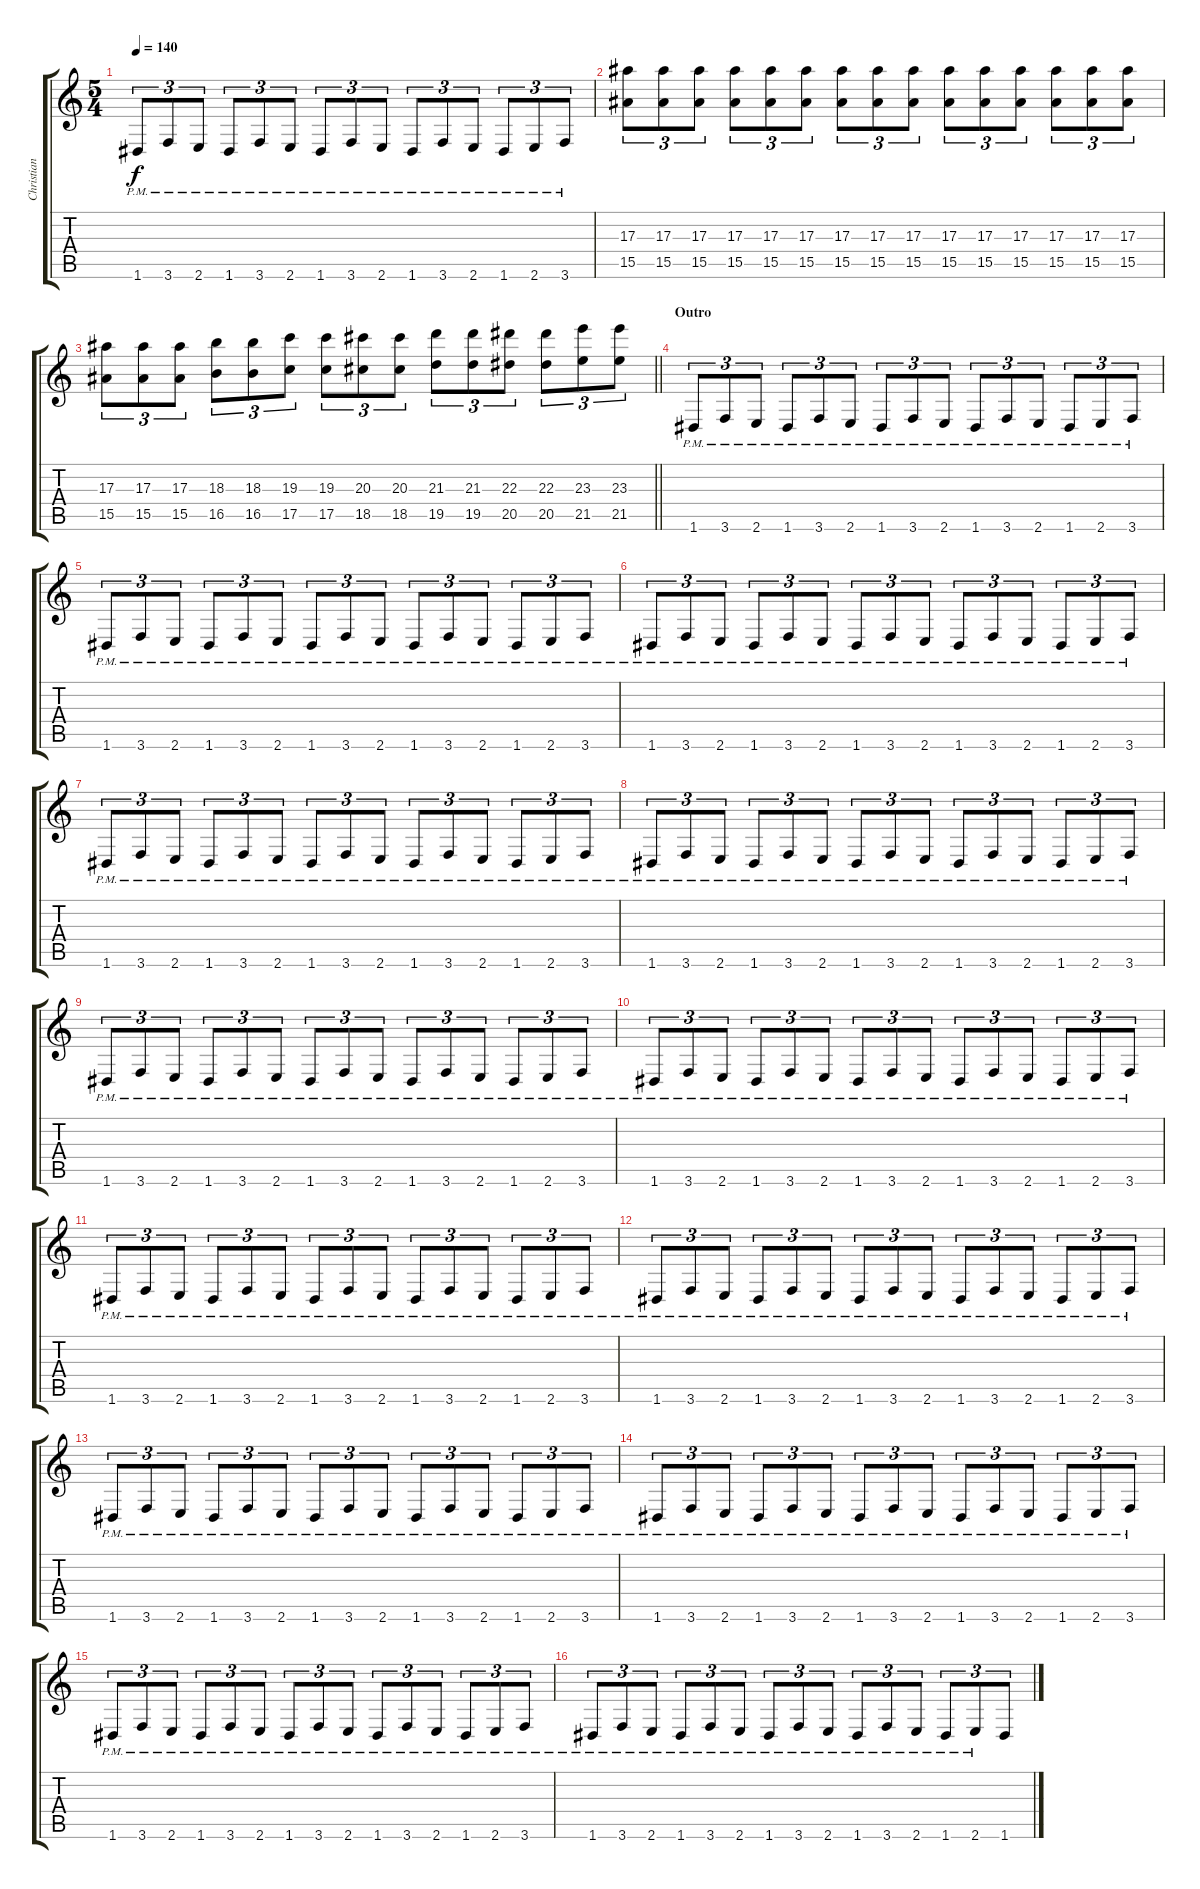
\track ("Christian Andreu" "Christian ") {instrument distortionguitar}
\staff {score tabs}
\tuning (D4 A3 F3 C3 G2 D2) {hide}
\ts (5 4)
\tempo 140
\clef g2
\ks c
1.6{pm}.8{tu (3 2) dy f} 3.6{pm}.8{tu (3 2)} 2.6{pm}.8{tu (3 2)} 1.6{pm}.8{tu (3 2)} 3.6{pm}.8{tu (3 2)} 2.6{pm}.8{tu (3 2)} 1.6{pm}.8{tu (3 2)} 3.6{pm}.8{tu (3 2)} 2.6{pm}.8{tu (3 2)} 1.6{pm}.8{tu (3 2)} 3.6{pm}.8{tu (3 2)} 2.6{pm}.8{tu (3 2)} 1.6{pm}.8{tu (3 2)} 2.6{pm}.8{tu (3 2)} 3.6{pm}.8{tu (3 2)} |
(17.3 15.5).8{tu (3 2)} (17.3 15.5).8{tu (3 2)} (17.3 15.5).8{tu (3 2)} (17.3 15.5).8{tu (3 2)} (17.3 15.5).8{tu (3 2)} (17.3 15.5).8{tu (3 2)} (17.3 15.5).8{tu (3 2)} (17.3 15.5).8{tu (3 2)} (17.3 15.5).8{tu (3 2)} (17.3 15.5).8{tu (3 2)} (17.3 15.5).8{tu (3 2)} (17.3 15.5).8{tu (3 2)} (17.3 15.5).8{tu (3 2)} (17.3 15.5).8{tu (3 2)} (17.3 15.5).8{tu (3 2)} |
\barLineRight lightlight
(17.3 15.5).8{tu (3 2)} (17.3 15.5).8{tu (3 2)} (17.3 15.5).8{tu (3 2)} (18.3 16.5).8{tu (3 2)} (18.3 16.5).8{tu (3 2)} (19.3 17.5).8{tu (3 2)} (19.3 17.5).8{tu (3 2)} (20.3 18.5).8{tu (3 2)} (20.3 18.5).8{tu (3 2)} (21.3 19.5).8{tu (3 2)} (21.3 19.5).8{tu (3 2)} (22.3 20.5).8{tu (3 2)} (22.3 20.5).8{tu (3 2)} (23.3 21.5).8{tu (3 2)} (23.3 21.5).8{tu (3 2)} |
\section ("" "Outro")
1.6{pm}.8{tu (3 2)} 3.6{pm}.8{tu (3 2)} 2.6{pm}.8{tu (3 2)} 1.6{pm}.8{tu (3 2)} 3.6{pm}.8{tu (3 2)} 2.6{pm}.8{tu (3 2)} 1.6{pm}.8{tu (3 2)} 3.6{pm}.8{tu (3 2)} 2.6{pm}.8{tu (3 2)} 1.6{pm}.8{tu (3 2)} 3.6{pm}.8{tu (3 2)} 2.6{pm}.8{tu (3 2)} 1.6{pm}.8{tu (3 2)} 2.6{pm}.8{tu (3 2)} 3.6{pm}.8{tu (3 2)} |
1.6{pm}.8{tu (3 2)} 3.6{pm}.8{tu (3 2)} 2.6{pm}.8{tu (3 2)} 1.6{pm}.8{tu (3 2)} 3.6{pm}.8{tu (3 2)} 2.6{pm}.8{tu (3 2)} 1.6{pm}.8{tu (3 2)} 3.6{pm}.8{tu (3 2)} 2.6{pm}.8{tu (3 2)} 1.6{pm}.8{tu (3 2)} 3.6{pm}.8{tu (3 2)} 2.6{pm}.8{tu (3 2)} 1.6{pm}.8{tu (3 2)} 2.6{pm}.8{tu (3 2)} 3.6{pm}.8{tu (3 2)} |
1.6{pm}.8{tu (3 2)} 3.6{pm}.8{tu (3 2)} 2.6{pm}.8{tu (3 2)} 1.6{pm}.8{tu (3 2)} 3.6{pm}.8{tu (3 2)} 2.6{pm}.8{tu (3 2)} 1.6{pm}.8{tu (3 2)} 3.6{pm}.8{tu (3 2)} 2.6{pm}.8{tu (3 2)} 1.6{pm}.8{tu (3 2)} 3.6{pm}.8{tu (3 2)} 2.6{pm}.8{tu (3 2)} 1.6{pm}.8{tu (3 2)} 2.6{pm}.8{tu (3 2)} 3.6{pm}.8{tu (3 2)} |
1.6{pm}.8{tu (3 2)} 3.6{pm}.8{tu (3 2)} 2.6{pm}.8{tu (3 2)} 1.6{pm}.8{tu (3 2)} 3.6{pm}.8{tu (3 2)} 2.6{pm}.8{tu (3 2)} 1.6{pm}.8{tu (3 2)} 3.6{pm}.8{tu (3 2)} 2.6{pm}.8{tu (3 2)} 1.6{pm}.8{tu (3 2)} 3.6{pm}.8{tu (3 2)} 2.6{pm}.8{tu (3 2)} 1.6{pm}.8{tu (3 2)} 2.6{pm}.8{tu (3 2)} 3.6{pm}.8{tu (3 2)} |
1.6{pm}.8{tu (3 2) volume 13} 3.6{pm}.8{tu (3 2)} 2.6{pm}.8{tu (3 2)} 1.6{pm}.8{tu (3 2)} 3.6{pm}.8{tu (3 2)} 2.6{pm}.8{tu (3 2)} 1.6{pm}.8{tu (3 2)} 3.6{pm}.8{tu (3 2)} 2.6{pm}.8{tu (3 2)} 1.6{pm}.8{tu (3 2)} 3.6{pm}.8{tu (3 2)} 2.6{pm}.8{tu (3 2)} 1.6{pm}.8{tu (3 2)} 2.6{pm}.8{tu (3 2)} 3.6{pm}.8{tu (3 2)} |
1.6{pm}.8{tu (3 2)} 3.6{pm}.8{tu (3 2)} 2.6{pm}.8{tu (3 2)} 1.6{pm}.8{tu (3 2)} 3.6{pm}.8{tu (3 2)} 2.6{pm}.8{tu (3 2)} 1.6{pm}.8{tu (3 2)} 3.6{pm}.8{tu (3 2)} 2.6{pm}.8{tu (3 2)} 1.6{pm}.8{tu (3 2)} 3.6{pm}.8{tu (3 2)} 2.6{pm}.8{tu (3 2)} 1.6{pm}.8{tu (3 2)} 2.6{pm}.8{tu (3 2)} 3.6{pm}.8{tu (3 2)} |
1.6{pm}.8{tu (3 2)} 3.6{pm}.8{tu (3 2)} 2.6{pm}.8{tu (3 2)} 1.6{pm}.8{tu (3 2)} 3.6{pm}.8{tu (3 2)} 2.6{pm}.8{tu (3 2)} 1.6{pm}.8{tu (3 2)} 3.6{pm}.8{tu (3 2)} 2.6{pm}.8{tu (3 2)} 1.6{pm}.8{tu (3 2)} 3.6{pm}.8{tu (3 2)} 2.6{pm}.8{tu (3 2) volume 8} 1.6{pm}.8{tu (3 2)} 2.6{pm}.8{tu (3 2)} 3.6{pm}.8{tu (3 2)} |
1.6{pm}.8{tu (3 2)} 3.6{pm}.8{tu (3 2)} 2.6{pm}.8{tu (3 2)} 1.6{pm}.8{tu (3 2)} 3.6{pm}.8{tu (3 2)} 2.6{pm}.8{tu (3 2)} 1.6{pm}.8{tu (3 2)} 3.6{pm}.8{tu (3 2)} 2.6{pm}.8{tu (3 2)} 1.6{pm}.8{tu (3 2)} 3.6{pm}.8{tu (3 2)} 2.6{pm}.8{tu (3 2)} 1.6{pm}.8{tu (3 2)} 2.6{pm}.8{tu (3 2)} 3.6{pm}.8{tu (3 2)} |
1.6{pm}.8{tu (3 2)} 3.6{pm}.8{tu (3 2)} 2.6{pm}.8{tu (3 2)} 1.6{pm}.8{tu (3 2)} 3.6{pm}.8{tu (3 2)} 2.6{pm}.8{tu (3 2)} 1.6{pm}.8{tu (3 2)} 3.6{pm}.8{tu (3 2)} 2.6{pm}.8{tu (3 2)} 1.6{pm}.8{tu (3 2)} 3.6{pm}.8{tu (3 2)} 2.6{pm}.8{tu (3 2)} 1.6{pm}.8{tu (3 2)} 2.6{pm}.8{tu (3 2)} 3.6{pm}.8{tu (3 2)} |
1.6{pm}.8{tu (3 2)} 3.6{pm}.8{tu (3 2)} 2.6{pm}.8{tu (3 2)} 1.6{pm}.8{tu (3 2)} 3.6{pm}.8{tu (3 2)} 2.6{pm}.8{tu (3 2)} 1.6{pm}.8{tu (3 2)} 3.6{pm}.8{tu (3 2)} 2.6{pm}.8{tu (3 2)} 1.6{pm}.8{tu (3 2)} 3.6{pm}.8{tu (3 2)} 2.6{pm}.8{tu (3 2)} 1.6{pm}.8{tu (3 2)} 2.6{pm}.8{tu (3 2) volume 2} 3.6{pm}.8{tu (3 2)} |
1.6{pm}.8{tu (3 2)} 3.6{pm}.8{tu (3 2)} 2.6{pm}.8{tu (3 2)} 1.6{pm}.8{tu (3 2)} 3.6{pm}.8{tu (3 2)} 2.6{pm}.8{tu (3 2)} 1.6{pm}.8{tu (3 2)} 3.6{pm}.8{tu (3 2)} 2.6{pm}.8{tu (3 2)} 1.6{pm}.8{tu (3 2)} 3.6{pm}.8{tu (3 2)} 2.6{pm}.8{tu (3 2)} 1.6{pm}.8{tu (3 2)} 2.6{pm}.8{tu (3 2)} 3.6{pm}.8{tu (3 2)} |
1.6{pm}.8{tu (3 2)} 3.6{pm}.8{tu (3 2)} 2.6{pm}.8{tu (3 2)} 1.6{pm}.8{tu (3 2)} 3.6{pm}.8{tu (3 2)} 2.6{pm}.8{tu (3 2)} 1.6{pm}.8{tu (3 2)} 3.6{pm}.8{tu (3 2)} 2.6{pm}.8{tu (3 2)} 1.6{pm}.8{tu (3 2)} 3.6{pm}.8{tu (3 2)} 2.6{pm}.8{tu (3 2)} 1.6{pm}.8{tu (3 2)} 2.6{pm}.8{tu (3 2)} 3.6{pm}.8{tu (3 2)} |
1.6{pm}.8{tu (3 2)} 3.6{pm}.8{tu (3 2)} 2.6{pm}.8{tu (3 2)} 1.6{pm}.8{tu (3 2)} 3.6{pm}.8{tu (3 2)} 2.6{pm}.8{tu (3 2)} 1.6{pm}.8{tu (3 2)} 3.6{pm}.8{tu (3 2)} 2.6{pm}.8{tu (3 2)} 1.6{pm}.8{tu (3 2)} 3.6{pm}.8{tu (3 2)} 2.6{pm}.8{tu (3 2)} 1.6{pm}.8{tu (3 2)} 2.6{pm}.8{tu (3 2)} 1.6.8{tu (3 2)}
